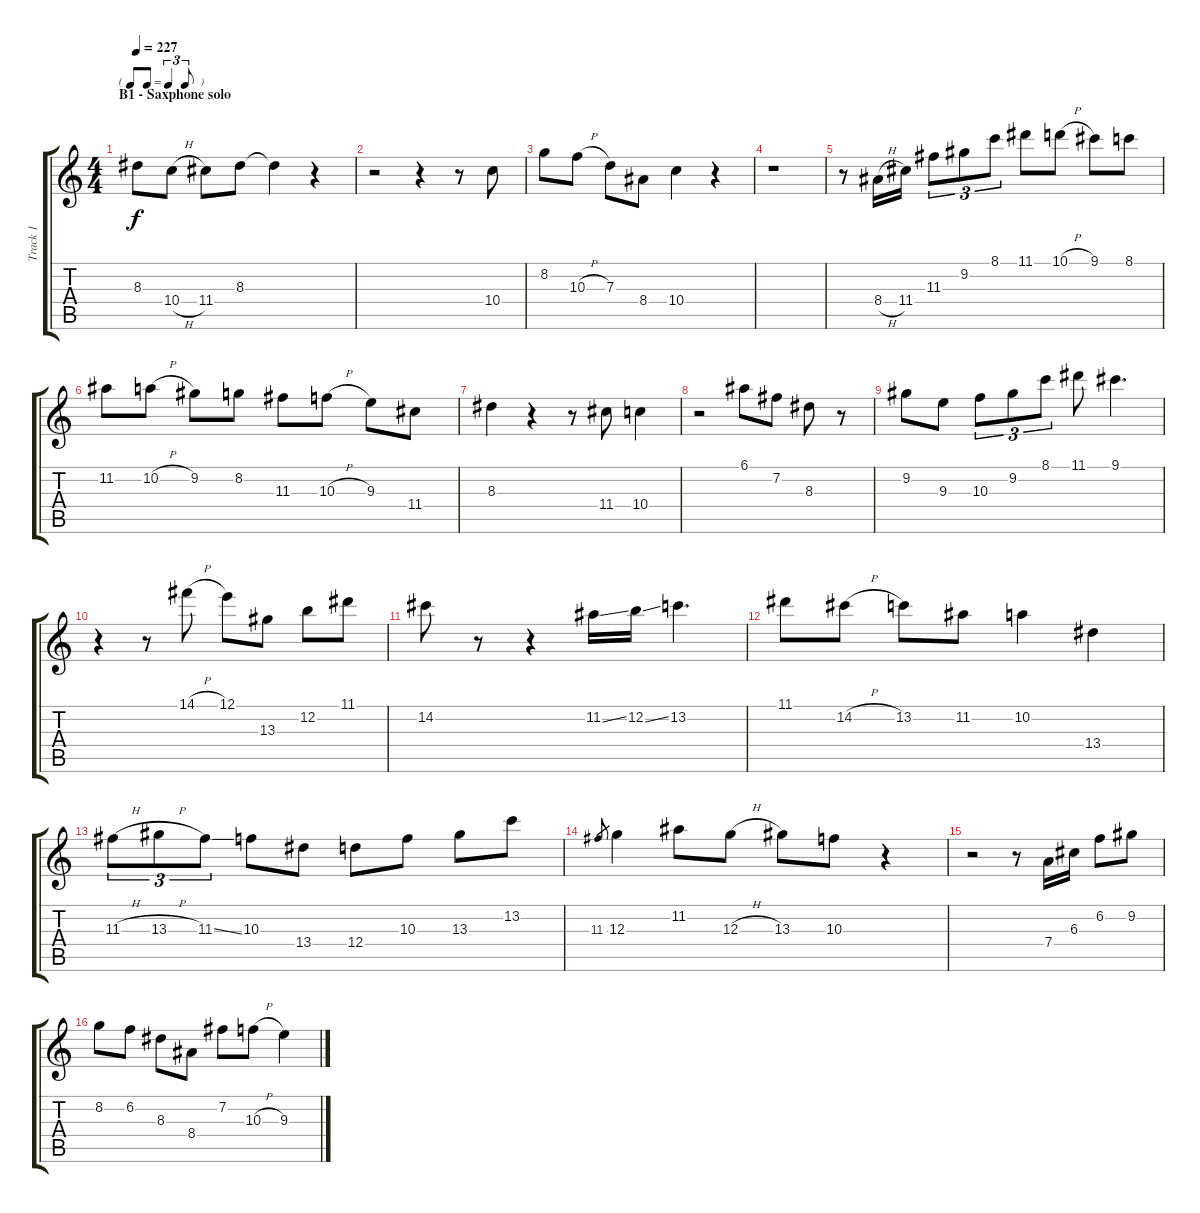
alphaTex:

\track ("Track 1" "Track 1") {instrument electricguitarjazz}
\staff {score tabs}
\tuning (E4 B3 G3 D3 A2 E2) {hide}
\ts (4 4)
\tf triplet8th
\section ("" "B1 - Saxphone solo")
\tempo 227
\clef g2
\ks c
8.3.8{dy f} 10.4{h}.8 11.4.8 8.3.8 8.3{t}.4 r.4 |
r.2 r.4 r.8 10.4.8 |
8.2.8 10.3{h}.8 7.3.8 8.4.8 10.4.4 r.4 |
r.1 |
r.8 8.4{h}.16 11.4.16 11.3.8{tu (3 2)} 9.2.8{tu (3 2)} 8.1.8{tu (3 2)} 11.1.8 10.1{h}.8 9.1.8 8.1.8 |
11.2.8 10.2{h}.8 9.2.8 8.2.8 11.3.8 10.3{h}.8 9.3.8 11.4.8 |
8.3.4 r.4 r.8 11.4.8 10.4.4 |
r.2 6.1.8 7.2.8 8.3.8 r.8 |
9.2.8 9.3.8 10.3.8{tu (3 2)} 9.2.8{tu (3 2)} 8.1.8{tu (3 2)} 11.1.8 9.1.4{d} |
r.4 r.8 14.1{h}.8 12.1.8 13.3.8 12.2.8 11.1.8 |
14.2.8 r.8 r.4 11.2{ss}.16 12.2{ss}.16 13.2.4{d} |
11.1.8 14.2{h}.8 13.2.8 11.2.8 10.2.4 13.4.4 |
11.3{h}.8{tu (3 2)} 13.3{h}.8{tu (3 2)} 11.3{ss}.8{tu (3 2)} 10.3.8 13.4.8 12.4.8 10.3.8 13.3.8 13.2.8 |
11.3.8{gr} 12.3.4 11.2.8 12.3{h}.8 13.3.8 10.3.8 r.4 |
r.2 r.8 7.4.16 6.3.16 6.2.8 9.2.8 |
8.2.8 6.2.8 8.3.8 8.4.8 7.2.8 10.3{h}.8 9.3.4
